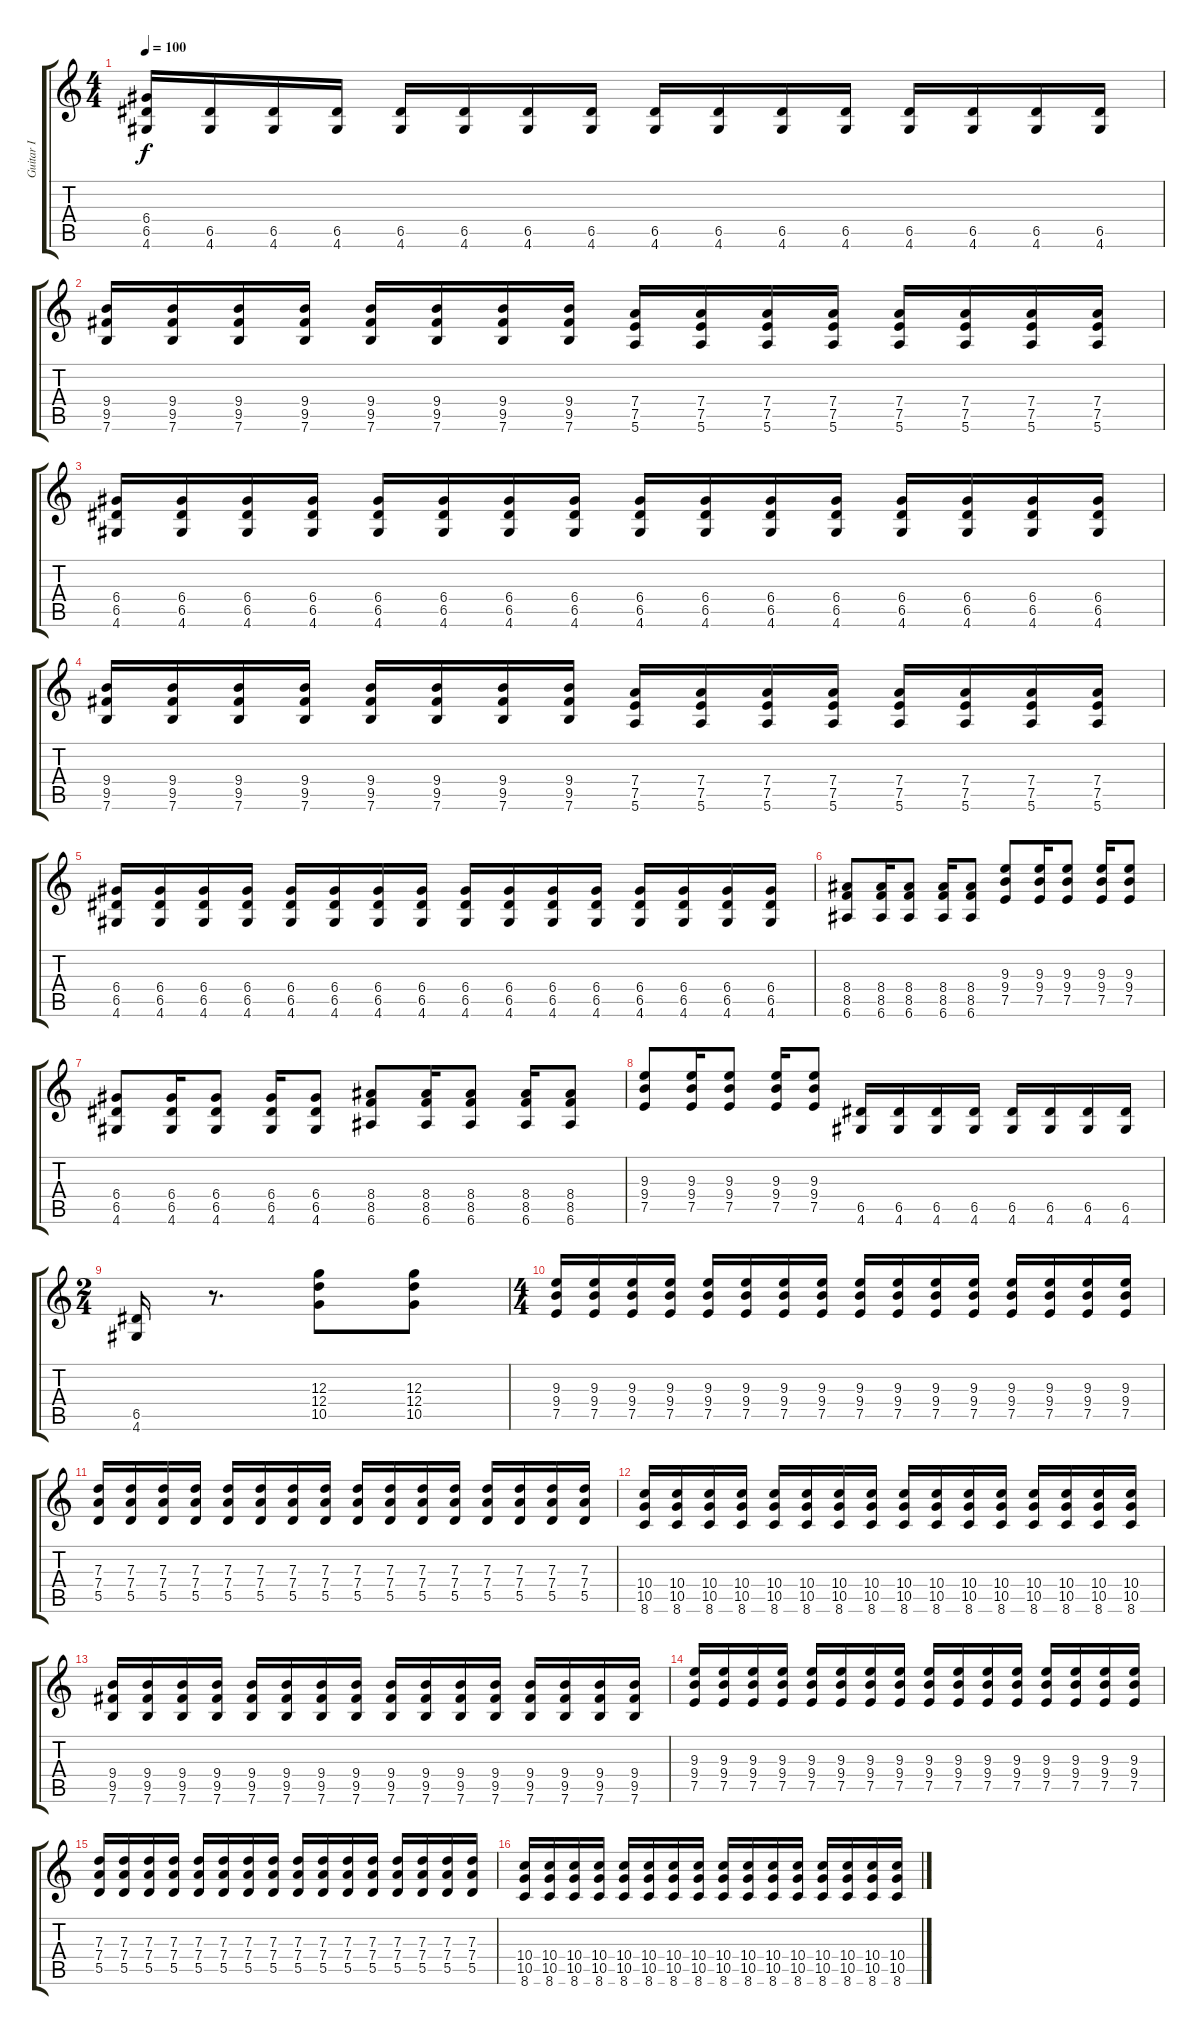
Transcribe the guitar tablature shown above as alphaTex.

\track ("Guitar I" "Guitar I") {instrument distortionguitar}
\staff {score tabs}
\tuning (E4 B3 G3 D3 A2 E2) {hide}
\ts (4 4)
\tempo 100
\clef g2
\ks c
(6.4 6.5 4.6).16{dy f} (6.5 4.6).16 (6.5 4.6).16 (6.5 4.6).16 (6.5 4.6).16 (6.5 4.6).16 (6.5 4.6).16 (6.5 4.6).16 (6.5 4.6).16 (6.5 4.6).16 (6.5 4.6).16 (6.5 4.6).16 (6.5 4.6).16 (6.5 4.6).16 (6.5 4.6).16 (6.5 4.6).16 |
(9.4 9.5 7.6).16 (9.4 9.5 7.6).16 (9.4 9.5 7.6).16 (9.4 9.5 7.6).16 (9.4 9.5 7.6).16 (9.4 9.5 7.6).16 (9.4 9.5 7.6).16 (9.4 9.5 7.6).16 (7.4 7.5 5.6).16 (7.4 7.5 5.6).16 (7.4 7.5 5.6).16 (7.4 7.5 5.6).16 (7.4 7.5 5.6).16 (7.4 7.5 5.6).16 (7.4 7.5 5.6).16 (7.4 7.5 5.6).16 |
(6.4 6.5 4.6).16 (6.4 6.5 4.6).16 (6.4 6.5 4.6).16 (6.4 6.5 4.6).16 (6.4 6.5 4.6).16 (6.4 6.5 4.6).16 (6.4 6.5 4.6).16 (6.4 6.5 4.6).16 (6.4 6.5 4.6).16 (6.4 6.5 4.6).16 (6.4 6.5 4.6).16 (6.4 6.5 4.6).16 (6.4 6.5 4.6).16 (6.4 6.5 4.6).16 (6.4 6.5 4.6).16 (6.4 6.5 4.6).16 |
(9.4 9.5 7.6).16 (9.4 9.5 7.6).16 (9.4 9.5 7.6).16 (9.4 9.5 7.6).16 (9.4 9.5 7.6).16 (9.4 9.5 7.6).16 (9.4 9.5 7.6).16 (9.4 9.5 7.6).16 (7.4 7.5 5.6).16 (7.4 7.5 5.6).16 (7.4 7.5 5.6).16 (7.4 7.5 5.6).16 (7.4 7.5 5.6).16 (7.4 7.5 5.6).16 (7.4 7.5 5.6).16 (7.4 7.5 5.6).16 |
(6.4 6.5 4.6).16 (6.4 6.5 4.6).16 (6.4 6.5 4.6).16 (6.4 6.5 4.6).16 (6.4 6.5 4.6).16 (6.4 6.5 4.6).16 (6.4 6.5 4.6).16 (6.4 6.5 4.6).16 (6.4 6.5 4.6).16 (6.4 6.5 4.6).16 (6.4 6.5 4.6).16 (6.4 6.5 4.6).16 (6.4 6.5 4.6).16 (6.4 6.5 4.6).16 (6.4 6.5 4.6).16 (6.4 6.5 4.6).16 |
(8.4 8.5 6.6).8 (8.4 8.5 6.6).16 (8.4 8.5 6.6).8 (8.4 8.5 6.6).16 (8.4 8.5 6.6).8 (9.3 9.4 7.5).8 (9.3 9.4 7.5).16 (9.3 9.4 7.5).8 (9.3 9.4 7.5).16 (9.3 9.4 7.5).8 |
(6.4 6.5 4.6).8 (6.4 6.5 4.6).16 (6.4 6.5 4.6).8 (6.4 6.5 4.6).16 (6.4 6.5 4.6).8 (8.4 8.5 6.6).8 (8.4 8.5 6.6).16 (8.4 8.5 6.6).8 (8.4 8.5 6.6).16 (8.4 8.5 6.6).8 |
(9.3 9.4 7.5).8 (9.3 9.4 7.5).16 (9.3 9.4 7.5).8 (9.3 9.4 7.5).16 (9.3 9.4 7.5).8 (6.5 4.6).16 (6.5 4.6).16 (6.5 4.6).16 (6.5 4.6).16 (6.5 4.6).16 (6.5 4.6).16 (6.5 4.6).16 (6.5 4.6).16 |
\ts (2 4)
(6.5 4.6).16 r.8{d} (12.3 12.4 10.5).8 (12.3 12.4 10.5).8 |
\ts (4 4)
(9.3 9.4 7.5).16 (9.3 9.4 7.5).16 (9.3 9.4 7.5).16 (9.3 9.4 7.5).16 (9.3 9.4 7.5).16 (9.3 9.4 7.5).16 (9.3 9.4 7.5).16 (9.3 9.4 7.5).16 (9.3 9.4 7.5).16 (9.3 9.4 7.5).16 (9.3 9.4 7.5).16 (9.3 9.4 7.5).16 (9.3 9.4 7.5).16 (9.3 9.4 7.5).16 (9.3 9.4 7.5).16 (9.3 9.4 7.5).16 |
(7.3 7.4 5.5).16 (7.3 7.4 5.5).16 (7.3 7.4 5.5).16 (7.3 7.4 5.5).16 (7.3 7.4 5.5).16 (7.3 7.4 5.5).16 (7.3 7.4 5.5).16 (7.3 7.4 5.5).16 (7.3 7.4 5.5).16 (7.3 7.4 5.5).16 (7.3 7.4 5.5).16 (7.3 7.4 5.5).16 (7.3 7.4 5.5).16 (7.3 7.4 5.5).16 (7.3 7.4 5.5).16 (7.3 7.4 5.5).16 |
(10.4 10.5 8.6).16 (10.4 10.5 8.6).16 (10.4 10.5 8.6).16 (10.4 10.5 8.6).16 (10.4 10.5 8.6).16 (10.4 10.5 8.6).16 (10.4 10.5 8.6).16 (10.4 10.5 8.6).16 (10.4 10.5 8.6).16 (10.4 10.5 8.6).16 (10.4 10.5 8.6).16 (10.4 10.5 8.6).16 (10.4 10.5 8.6).16 (10.4 10.5 8.6).16 (10.4 10.5 8.6).16 (10.4 10.5 8.6).16 |
(9.4 9.5 7.6).16 (9.4 9.5 7.6).16 (9.4 9.5 7.6).16 (9.4 9.5 7.6).16 (9.4 9.5 7.6).16 (9.4 9.5 7.6).16 (9.4 9.5 7.6).16 (9.4 9.5 7.6).16 (9.4 9.5 7.6).16 (9.4 9.5 7.6).16 (9.4 9.5 7.6).16 (9.4 9.5 7.6).16 (9.4 9.5 7.6).16 (9.4 9.5 7.6).16 (9.4 9.5 7.6).16 (9.4 9.5 7.6).16 |
(9.3 9.4 7.5).16 (9.3 9.4 7.5).16 (9.3 9.4 7.5).16 (9.3 9.4 7.5).16 (9.3 9.4 7.5).16 (9.3 9.4 7.5).16 (9.3 9.4 7.5).16 (9.3 9.4 7.5).16 (9.3 9.4 7.5).16 (9.3 9.4 7.5).16 (9.3 9.4 7.5).16 (9.3 9.4 7.5).16 (9.3 9.4 7.5).16 (9.3 9.4 7.5).16 (9.3 9.4 7.5).16 (9.3 9.4 7.5).16 |
(7.3 7.4 5.5).16 (7.3 7.4 5.5).16 (7.3 7.4 5.5).16 (7.3 7.4 5.5).16 (7.3 7.4 5.5).16 (7.3 7.4 5.5).16 (7.3 7.4 5.5).16 (7.3 7.4 5.5).16 (7.3 7.4 5.5).16 (7.3 7.4 5.5).16 (7.3 7.4 5.5).16 (7.3 7.4 5.5).16 (7.3 7.4 5.5).16 (7.3 7.4 5.5).16 (7.3 7.4 5.5).16 (7.3 7.4 5.5).16 |
(10.4 10.5 8.6).16 (10.4 10.5 8.6).16 (10.4 10.5 8.6).16 (10.4 10.5 8.6).16 (10.4 10.5 8.6).16 (10.4 10.5 8.6).16 (10.4 10.5 8.6).16 (10.4 10.5 8.6).16 (10.4 10.5 8.6).16 (10.4 10.5 8.6).16 (10.4 10.5 8.6).16 (10.4 10.5 8.6).16 (10.4 10.5 8.6).16 (10.4 10.5 8.6).16 (10.4 10.5 8.6).16 (10.4 10.5 8.6).16
